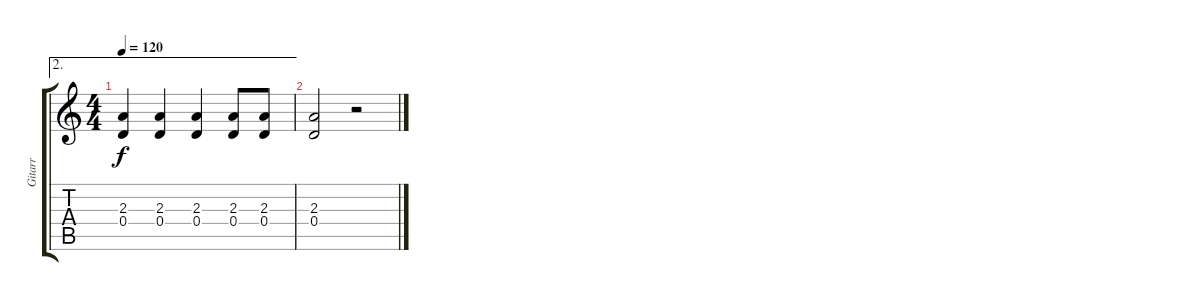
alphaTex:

\track ("Gitarr" "Gitarr") {instrument electricguitarmuted}
\staff {score tabs}
\tuning (E4 B3 G3 D3 A2 E2) {hide}
\ae 2
\ts (4 4)
\tempo 120
\clef g2
\ks c
(2.3 0.4).4{dy f} (2.3 0.4).4 (2.3 0.4).4 (2.3 0.4).8 (2.3 0.4).8 |
(2.3 0.4).2 r.2
